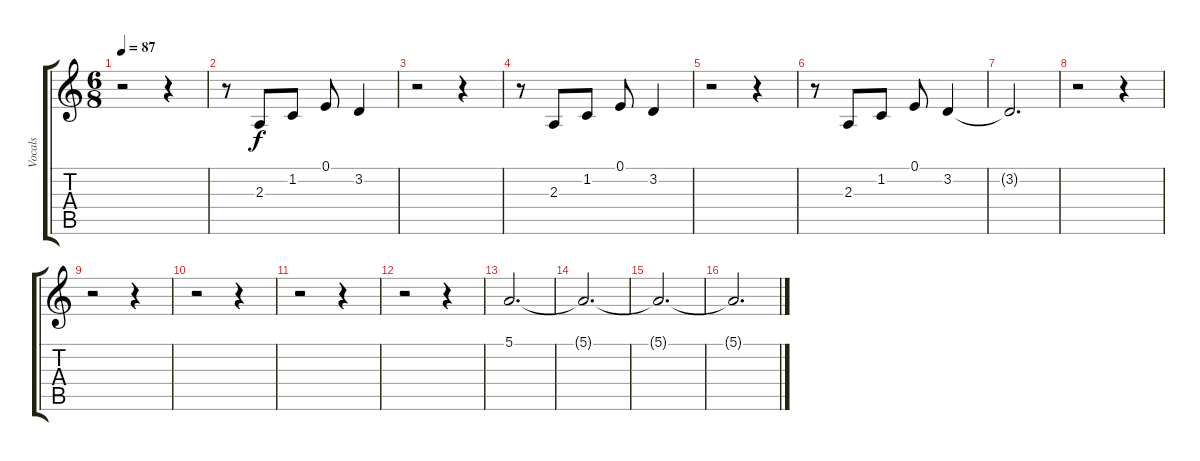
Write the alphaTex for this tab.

\track ("Vocals" "Vocals") {instrument drawbarorgan}
\staff {score tabs}
\tuning (E4 B3 G3 D3 A2 E2) {hide}
\ts (6 8)
\tempo 87
\clef g2
\ks c
r.2{dy f} r.4 |
r.8 2.3.8 1.2.8 0.1.8 3.2.4 |
r.2 r.4 |
r.8 2.3.8 1.2.8 0.1.8 3.2.4 |
r.2 r.4 |
r.8 2.3.8 1.2.8 0.1.8 3.2.4 |
3.2{t}.2{d} |
r.2 r.4 |
r.2 r.4 |
r.2 r.4 |
r.2 r.4 |
r.2 r.4 |
5.1.2{d} |
5.1{t}.2{d} |
5.1{t}.2{d} |
5.1{t}.2{d}
